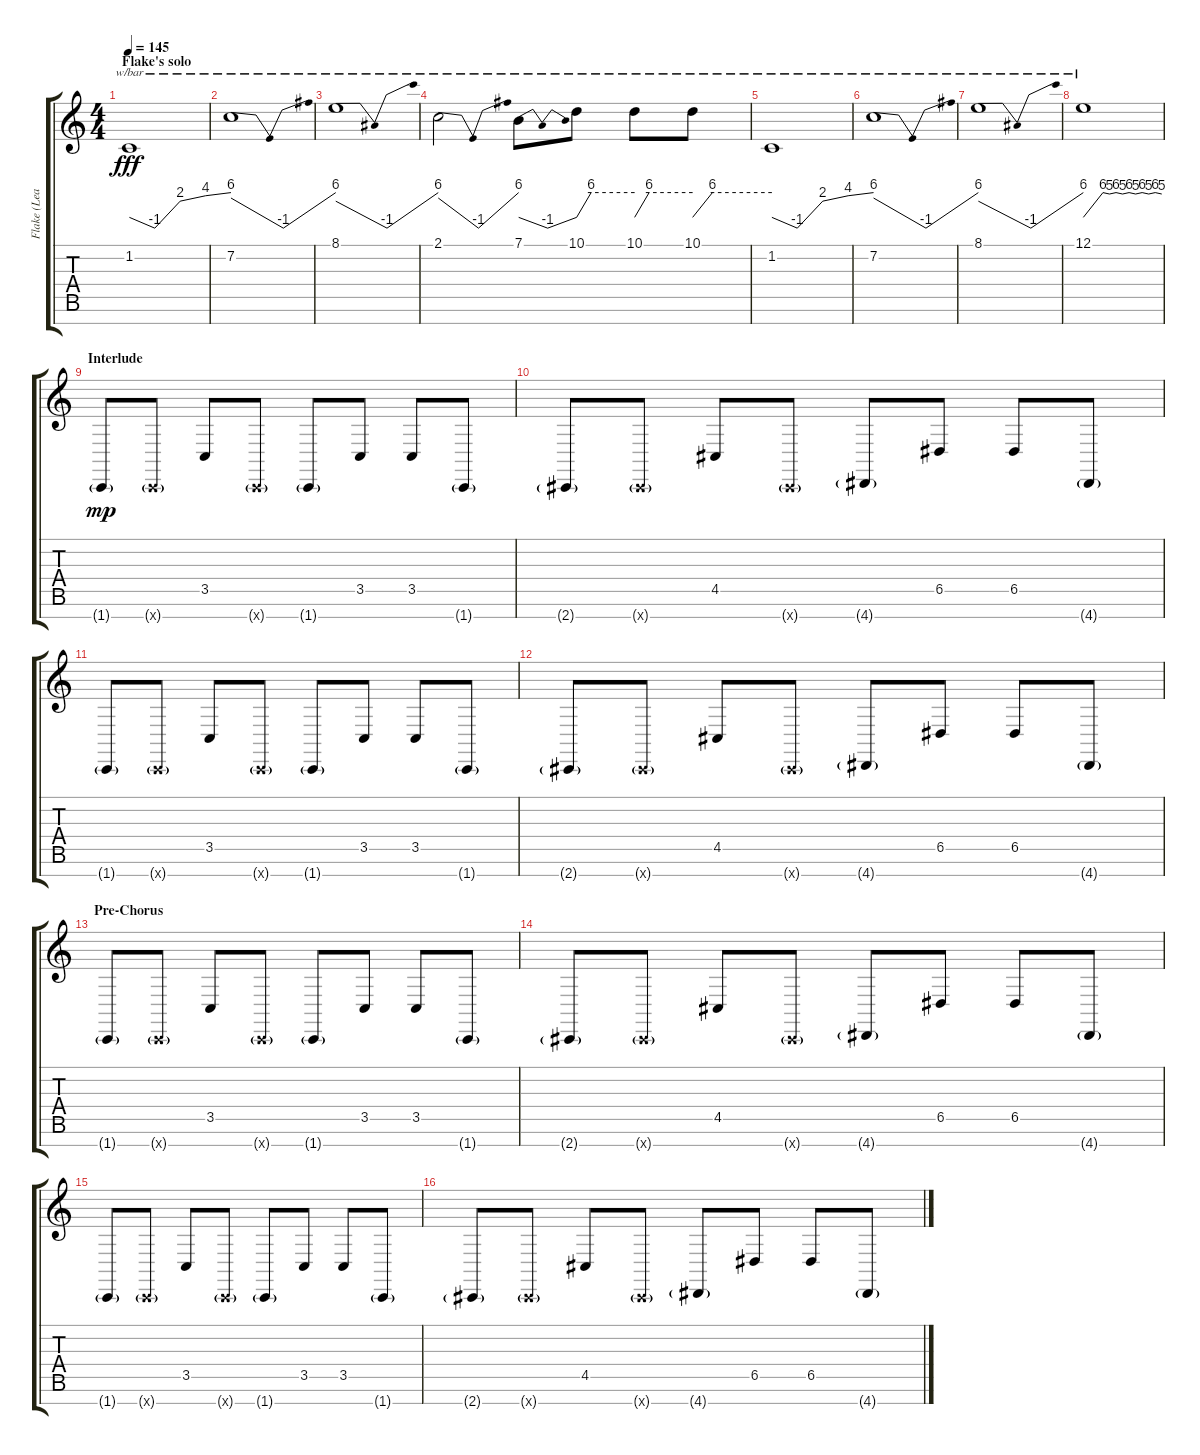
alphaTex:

\track ("Flake (Lead)" "Flake (Lea") {instrument lead8bassandlead}
\staff {score tabs}
\tuning (E4 B3 G3 D3 A2 E2 B1) {hide}
\ts (4 4)
\section ("" "Flake's solo")
\tempo 145
\clef g2
\ks c
1.2.1{tbe (custom default 0 0 15 -4 30 8 45 16 60 24) dy fff} |
7.2.1{tbe (dip default 0 12 15 -4 60 24)} |
8.1.1{tbe (dip default 0 8 15 -4 60 24)} |
2.1.2{tbe (dip default 0 12 15 -4 60 24)} 7.1.8{tbe (dip default 0 0 30 -4 60 0)} 10.1.8{tbe (custom default 0 0 15 24 60 24)} 10.1.8{tbe (custom default 0 0 15 24 60 24)} 10.1.8{tbe (custom default 0 0 15 24 60 24)} |
1.2.1{tbe (custom default 0 0 15 -4 30 8 45 16 60 24)} |
7.2.1{tbe (dip default 0 12 15 -4 60 24)} |
8.1.1{tbe (dip default 0 8 15 -4 60 24)} |
12.1.1{tbe (custom default 0 0 15 24 20 20 25 24 30 20 35 24 40 20 45 24 50 20 55 24 60 20)} |
\section ("" "Interlude")
1.7{g}.8{dy mp} 1.7{g x}.8 3.5.8 1.7{g x}.8 1.7{g}.8 3.5.8 3.5.8 1.7{g}.8 |
2.7{g}.8 2.7{g x}.8 4.5.8 2.7{g x}.8 4.7{g}.8 6.5.8 6.5.8 4.7{g}.8 |
1.7{g}.8 1.7{g x}.8 3.5.8 1.7{g x}.8 1.7{g}.8 3.5.8 3.5.8 1.7{g}.8 |
2.7{g}.8 2.7{g x}.8 4.5.8 2.7{g x}.8 4.7{g}.8 6.5.8 6.5.8 4.7{g}.8 |
\section ("" "Pre-Chorus")
1.7{g}.8 1.7{g x}.8 3.5.8 1.7{g x}.8 1.7{g}.8 3.5.8 3.5.8 1.7{g}.8 |
2.7{g}.8 2.7{g x}.8 4.5.8 2.7{g x}.8 4.7{g}.8 6.5.8 6.5.8 4.7{g}.8 |
1.7{g}.8 1.7{g x}.8 3.5.8 1.7{g x}.8 1.7{g}.8 3.5.8 3.5.8 1.7{g}.8 |
2.7{g}.8 2.7{g x}.8 4.5.8 2.7{g x}.8 4.7{g}.8 6.5.8 6.5.8 4.7{g}.8
